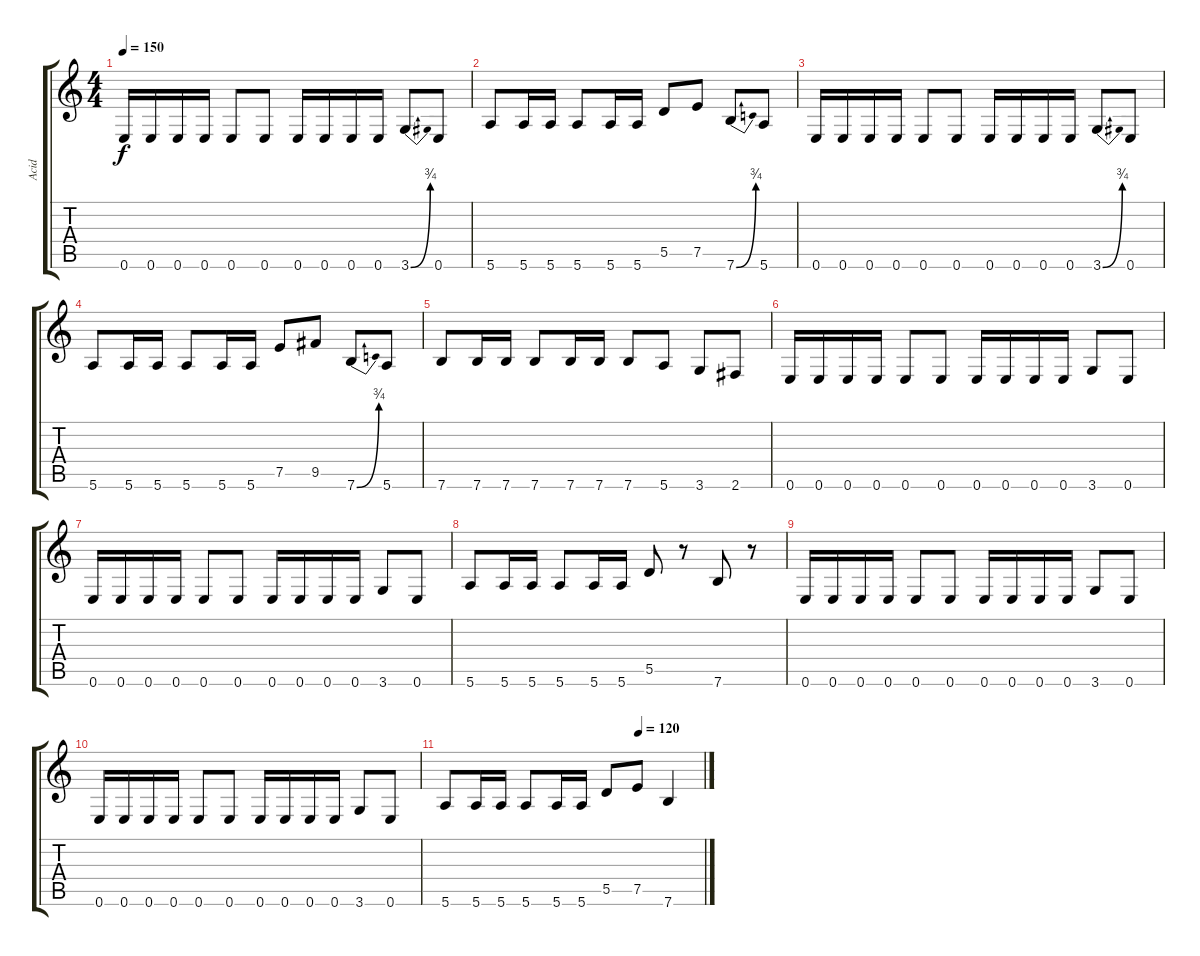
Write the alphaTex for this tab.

\track ("Acid" "Acid") {instrument distortionguitar}
\staff {score tabs}
\tuning (E4 B3 G3 D3 A2 E2) {hide}
\ts (4 4)
\tempo 150
\clef g2
\ks c
0.6.16{dy f} 0.6.16 0.6.16 0.6.16 0.6.8 0.6.8 0.6.16 0.6.16 0.6.16 0.6.16 3.6{be (bend 0 0 60 3)}.8 0.6.8 |
5.6.8 5.6.16 5.6.16 5.6.8 5.6.16 5.6.16 5.5.8 7.5.8 7.6{be (bend 0 0 60 3)}.8 5.6.8 |
0.6.16 0.6.16 0.6.16 0.6.16 0.6.8 0.6.8 0.6.16 0.6.16 0.6.16 0.6.16 3.6{be (bend 0 0 60 3)}.8 0.6.8 |
5.6.8 5.6.16 5.6.16 5.6.8 5.6.16 5.6.16 7.5.8 9.5.8 7.6{be (bend 0 0 60 3)}.8 5.6.8 |
7.6.8 7.6.16 7.6.16 7.6.8 7.6.16 7.6.16 7.6.8 5.6.8 3.6.8 2.6.8 |
0.6.16 0.6.16 0.6.16 0.6.16 0.6.8 0.6.8 0.6.16 0.6.16 0.6.16 0.6.16 3.6.8 0.6.8 |
0.6.16 0.6.16 0.6.16 0.6.16 0.6.8 0.6.8 0.6.16 0.6.16 0.6.16 0.6.16 3.6.8 0.6.8 |
5.6.8 5.6.16 5.6.16 5.6.8 5.6.16 5.6.16 5.5.8 r.8 7.6.8 r.8 |
0.6.16 0.6.16 0.6.16 0.6.16 0.6.8 0.6.8 0.6.16 0.6.16 0.6.16 0.6.16 3.6.8 0.6.8 |
0.6.16 0.6.16 0.6.16 0.6.16 0.6.8 0.6.8 0.6.16 0.6.16 0.6.16 0.6.16 3.6.8 0.6.8 |
\tempo (120 0.75)
5.6.8 5.6.16 5.6.16 5.6.8 5.6.16 5.6.16 5.5.8 7.5.8 7.6.4
